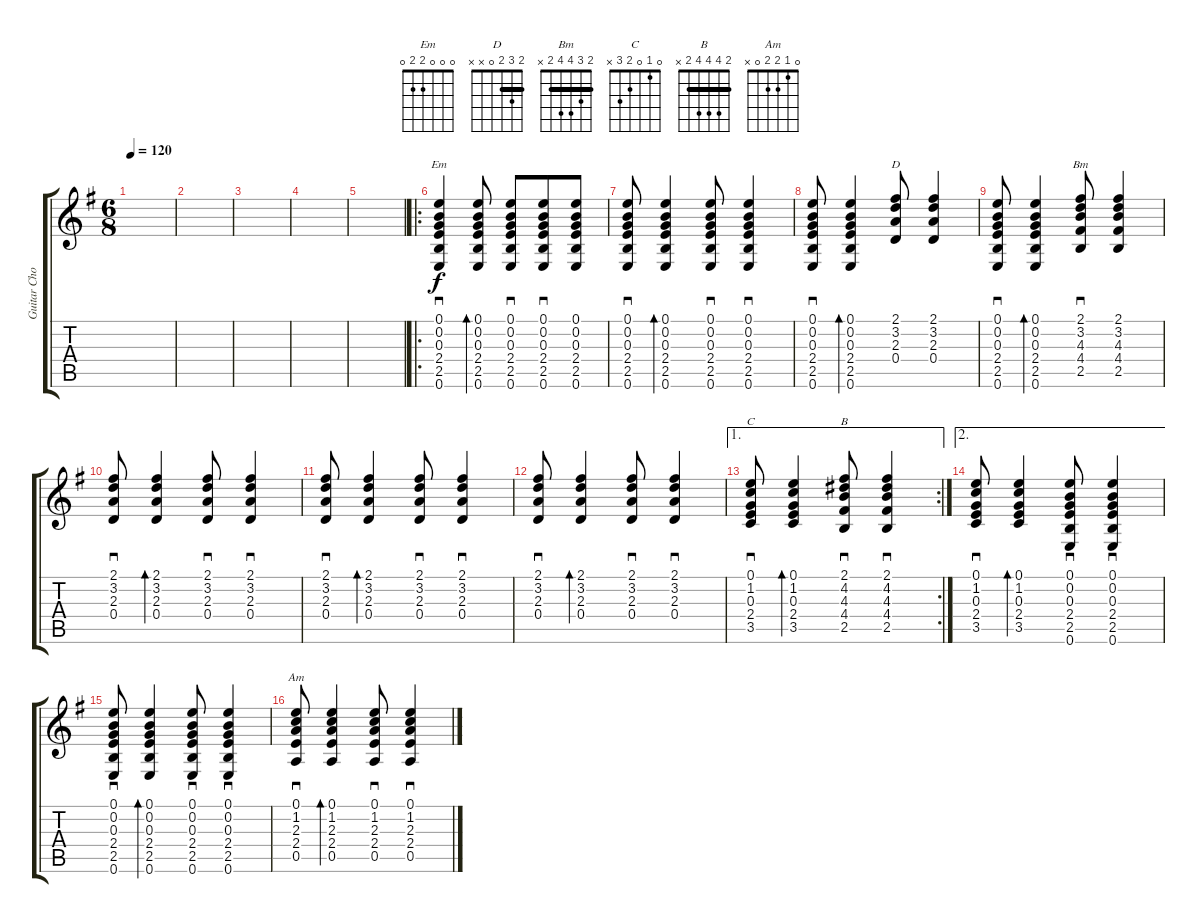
\track ("Guitar Chord" "Guitar Cho") {instrument acousticguitarnylon}
\staff {score tabs}
\tuning (E4 B3 G3 D3 A2 E2) {hide}
\chord ("Em" 0 0 0 2 2 0)
\chord ("D" 2 3 2 0 x x) {barre 2}
\chord ("Bm" 2 3 4 4 2 x) {barre 2}
\chord ("C" 0 1 0 2 3 x)
\chord ("B" 2 4 4 4 2 x) {barre 2}
\chord ("Am" 0 1 2 2 0 x)
\ts (6 8)
\tempo 120
\clef g2
\ks eminor
|
|
|
|
|
\ro
(0.1 0.2 0.3 2.4 2.5 0.6).4{sd ch "Em"} (0.1 0.2 0.3 2.4 2.5 0.6).8{bd 480} (0.1 0.2 0.3 2.4 2.5 0.6).8{sd} (0.1 0.2 0.3 2.4 2.5 0.6).8{sd} (0.1 0.2 0.3 2.4 2.5 0.6).8 |
(0.1 0.2 0.3 2.4 2.5 0.6).8{sd} (0.1 0.2 0.3 2.4 2.5 0.6).4{bd 480} (0.1 0.2 0.3 2.4 2.5 0.6).8{sd} (0.1 0.2 0.3 2.4 2.5 0.6).4{sd} |
(0.1 0.2 0.3 2.4 2.5 0.6).8{sd} (0.1 0.2 0.3 2.4 2.5 0.6).4{bd 480} (2.1 3.2 2.3 0.4).8{ch "D"} (2.1 3.2 2.3 0.4).4 |
(0.1 0.2 0.3 2.4 2.5 0.6).8{sd} (0.1 0.2 0.3 2.4 2.5 0.6).4{bd 480} (2.1 3.2 4.3 4.4 2.5).8{sd ch "Bm"} (2.1 3.2 4.3 4.4 2.5).4 |
(2.1 3.2 2.3 0.4).8{sd} (2.1 3.2 2.3 0.4).4{bd 480} (2.1 3.2 2.3 0.4).8{sd} (2.1 3.2 2.3 0.4).4{sd} |
(2.1 3.2 2.3 0.4).8{sd} (2.1 3.2 2.3 0.4).4{bd 480} (2.1 3.2 2.3 0.4).8{sd} (2.1 3.2 2.3 0.4).4{sd} |
(2.1 3.2 2.3 0.4).8{sd} (2.1 3.2 2.3 0.4).4{bd 480} (2.1 3.2 2.3 0.4).8{sd} (2.1 3.2 2.3 0.4).4{sd} |
\ae 1
\rc 2
(0.1 1.2 0.3 2.4 3.5).8{sd ch "C"} (0.1 1.2 0.3 2.4 3.5).4{bd 480} (2.1 4.2 4.3 4.4 2.5).8{sd ch "B"} (2.1 4.2 4.3 4.4 2.5).4{sd} |
\ae 2
(0.1 1.2 0.3 2.4 3.5).8{sd} (0.1 1.2 0.3 2.4 3.5).4{bd 480} (0.1 0.2 0.3 2.4 2.5 0.6).8{sd} (0.1 0.2 0.3 2.4 2.5 0.6).4{sd} |
(0.1 0.2 0.3 2.4 2.5 0.6).8{sd} (0.1 0.2 0.3 2.4 2.5 0.6).4{bd 480} (0.1 0.2 0.3 2.4 2.5 0.6).8{sd} (0.1 0.2 0.3 2.4 2.5 0.6).4{sd} |
(0.1 1.2 2.3 2.4 0.5).8{sd ch "Am"} (0.1 1.2 2.3 2.4 0.5).4{bd 480} (0.1 1.2 2.3 2.4 0.5).8{sd} (0.1 1.2 2.3 2.4 0.5).4{sd}
